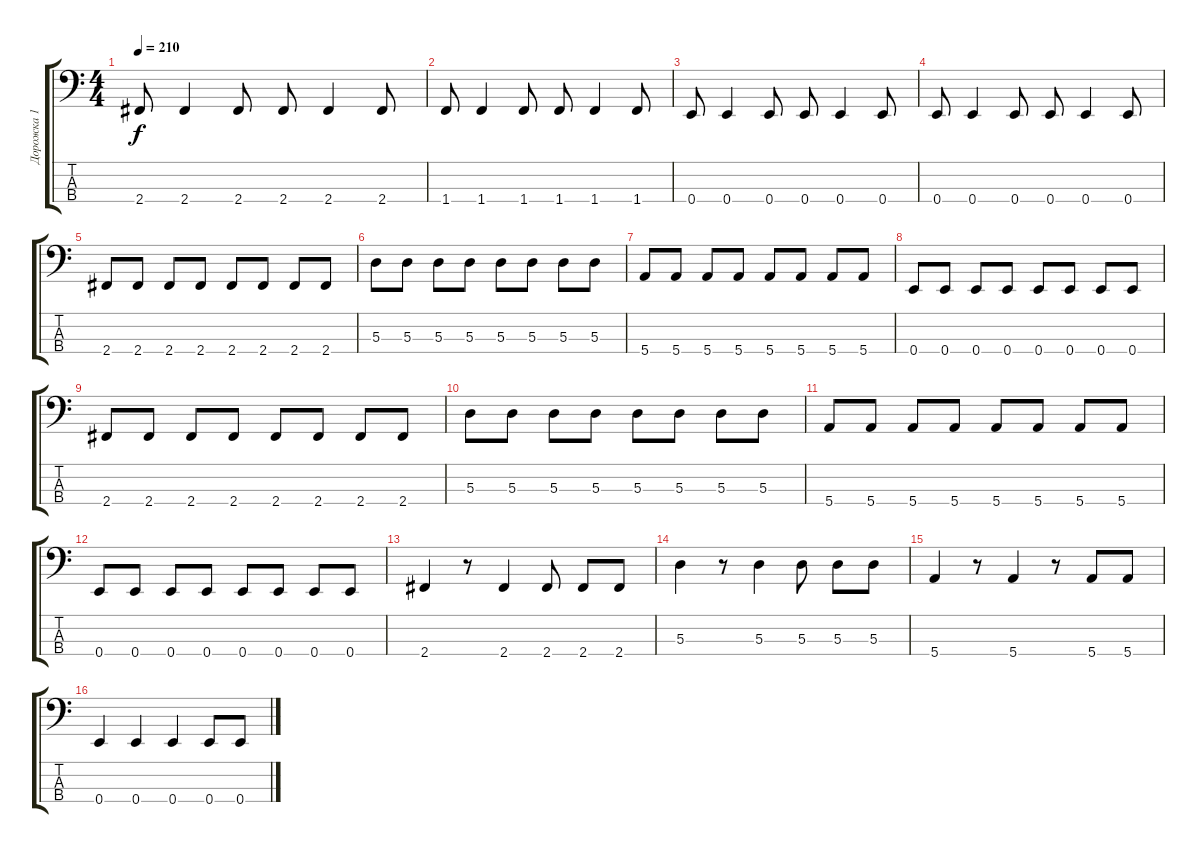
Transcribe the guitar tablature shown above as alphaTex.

\track ("Дорожка 1" "Дорожка 1") {instrument electricbasspick}
\staff {score tabs}
\tuning (G2 D2 A1 E1) {hide}
\ts (4 4)
\tempo 210
\clef f4
\ks c
2.4.8{dy f} 2.4.4 2.4.8 2.4.8 2.4.4 2.4.8 |
1.4.8 1.4.4 1.4.8 1.4.8 1.4.4 1.4.8 |
0.4.8 0.4.4 0.4.8 0.4.8 0.4.4 0.4.8 |
0.4.8 0.4.4 0.4.8 0.4.8 0.4.4 0.4.8 |
2.4.8 2.4.8 2.4.8 2.4.8 2.4.8 2.4.8 2.4.8 2.4.8 |
5.3.8 5.3.8 5.3.8 5.3.8 5.3.8 5.3.8 5.3.8 5.3.8 |
5.4.8 5.4.8 5.4.8 5.4.8 5.4.8 5.4.8 5.4.8 5.4.8 |
0.4.8 0.4.8 0.4.8 0.4.8 0.4.8 0.4.8 0.4.8 0.4.8 |
2.4.8 2.4.8 2.4.8 2.4.8 2.4.8 2.4.8 2.4.8 2.4.8 |
5.3.8 5.3.8 5.3.8 5.3.8 5.3.8 5.3.8 5.3.8 5.3.8 |
5.4.8 5.4.8 5.4.8 5.4.8 5.4.8 5.4.8 5.4.8 5.4.8 |
0.4.8 0.4.8 0.4.8 0.4.8 0.4.8 0.4.8 0.4.8 0.4.8 |
2.4.4 r.8 2.4.4 2.4.8 2.4.8 2.4.8 |
5.3.4 r.8 5.3.4 5.3.8 5.3.8 5.3.8 |
5.4.4 r.8 5.4.4 r.8 5.4.8 5.4.8 |
0.4.4 0.4.4 0.4.4 0.4.8 0.4.8
